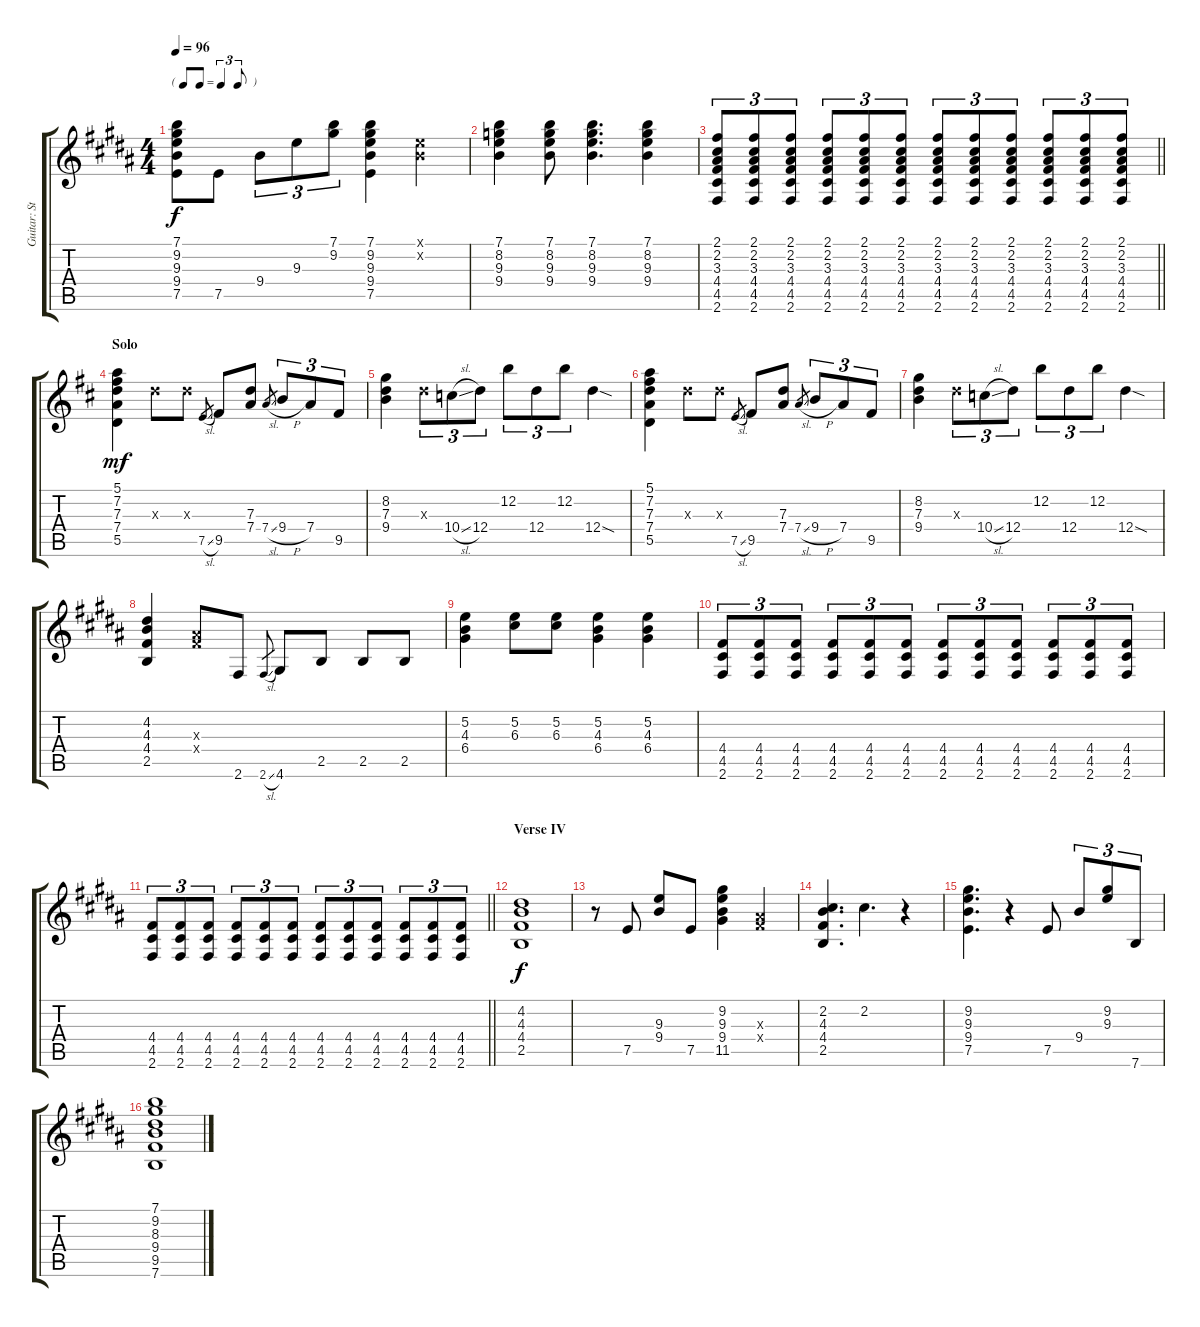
\track ("Guitar: Steve" "Guitar: St") {instrument acousticguitarsteel}
\staff {score tabs}
\tuning (E4 B3 G3 D3 A2 E2) {hide}
\ts (4 4)
\tf triplet8th
\tempo 96
\clef g2
\ks b
(7.1 9.2 9.3 9.4 7.5).8{dy f} 7.5.8 9.4.8{tu (3 2)} 9.3.8{tu (3 2)} (7.1 9.2).8{tu (3 2)} (7.1 9.2 9.3 9.4 7.5).4 (0.1{x} 0.2{x}).4 |
(7.1 8.2 9.3 9.4).4 (7.1 8.2 9.3 9.4).8 (7.1 8.2 9.3 9.4).4{d} (7.1 8.2 9.3 9.4).4 |
\barLineRight lightlight
(2.1 2.2 3.3 4.4 4.5 2.6).8{tu (3 2)} (2.1 2.2 3.3 4.4 4.5 2.6).8{tu (3 2)} (2.1 2.2 3.3 4.4 4.5 2.6).8{tu (3 2)} (2.1 2.2 3.3 4.4 4.5 2.6).8{tu (3 2)} (2.1 2.2 3.3 4.4 4.5 2.6).8{tu (3 2)} (2.1 2.2 3.3 4.4 4.5 2.6).8{tu (3 2)} (2.1 2.2 3.3 4.4 4.5 2.6).8{tu (3 2)} (2.1 2.2 3.3 4.4 4.5 2.6).8{tu (3 2)} (2.1 2.2 3.3 4.4 4.5 2.6).8{tu (3 2)} (2.1 2.2 3.3 4.4 4.5 2.6).8{tu (3 2)} (2.1 2.2 3.3 4.4 4.5 2.6).8{tu (3 2)} (2.1 2.2 3.3 4.4 4.5 2.6).8{tu (3 2)} |
\section ("" "Solo")
\ks d
(5.1 7.2 7.3 7.4 5.5).4{dy mf} 7.3{x}.8 7.3{x}.8 7.5{sl}.8{gr} 9.5.8 (7.3 7.4).8 7.4{sl}.8{gr} 9.4{h}.8{tu (3 2)} 7.4.8{tu (3 2)} 9.5.8{tu (3 2)} |
(8.2 7.3 9.4).4 7.3{x}.8{tu (3 2)} 10.4{sl}.8{tu (3 2)} 12.4.8{tu (3 2)} 12.2.8{tu (3 2)} 12.4.8{tu (3 2)} 12.2.8{tu (3 2)} 12.4{sod}.4 |
(5.1 7.2 7.3 7.4 5.5).4 7.3{x}.8 7.3{x}.8 7.5{sl}.8{gr} 9.5.8 (7.3 7.4).8 7.4{sl}.8{gr} 9.4{h}.8{tu (3 2)} 7.4.8{tu (3 2)} 9.5.8{tu (3 2)} |
(8.2 7.3 9.4).4 7.3{x}.8{tu (3 2)} 10.4{sl}.8{tu (3 2)} 12.4.8{tu (3 2)} 12.2.8{tu (3 2)} 12.4.8{tu (3 2)} 12.2.8{tu (3 2)} 12.4{sod}.4 |
\ks b
(4.2 4.3 4.4 2.5).4 (3.3{x} 4.4{x}).8 2.6.8 2.6{sl}.8{gr} 4.6.8 2.5.8 2.5.8 2.5.8 |
(5.2 4.3 6.4).4 (5.2 6.3).8 (5.2 6.3).8 (5.2 4.3 6.4).4 (5.2 4.3 6.4).4 |
(4.4 4.5 2.6).8{tu (3 2)} (4.4 4.5 2.6).8{tu (3 2)} (4.4 4.5 2.6).8{tu (3 2)} (4.4 4.5 2.6).8{tu (3 2)} (4.4 4.5 2.6).8{tu (3 2)} (4.4 4.5 2.6).8{tu (3 2)} (4.4 4.5 2.6).8{tu (3 2)} (4.4 4.5 2.6).8{tu (3 2)} (4.4 4.5 2.6).8{tu (3 2)} (4.4 4.5 2.6).8{tu (3 2)} (4.4 4.5 2.6).8{tu (3 2)} (4.4 4.5 2.6).8{tu (3 2)} |
\barLineRight lightlight
(4.4 4.5 2.6).8{tu (3 2)} (4.4 4.5 2.6).8{tu (3 2)} (4.4 4.5 2.6).8{tu (3 2)} (4.4 4.5 2.6).8{tu (3 2)} (4.4 4.5 2.6).8{tu (3 2)} (4.4 4.5 2.6).8{tu (3 2)} (4.4 4.5 2.6).8{tu (3 2)} (4.4 4.5 2.6).8{tu (3 2)} (4.4 4.5 2.6).8{tu (3 2)} (4.4 4.5 2.6).8{tu (3 2)} (4.4 4.5 2.6).8{tu (3 2)} (4.4 4.5 2.6).8{tu (3 2)} |
\section ("" "Verse IV")
(4.2 4.3 4.4 2.5).1{dy f} |
r.8 7.5.8 (9.3 9.4).8 7.5.8 (9.2 9.3 9.4 11.5).4 (3.3{x} 4.4{x}).4 |
(2.2 4.3 4.4 2.5).4{d} 2.2.4{d} r.4 |
(9.2 9.3 9.4 7.5).4{d} r.4 7.5.8 9.4.8{tu (3 2)} (9.2 9.3).8{tu (3 2)} 7.6.8{tu (3 2)} |
(7.1 9.2 8.3 9.4 9.5 7.6).1
